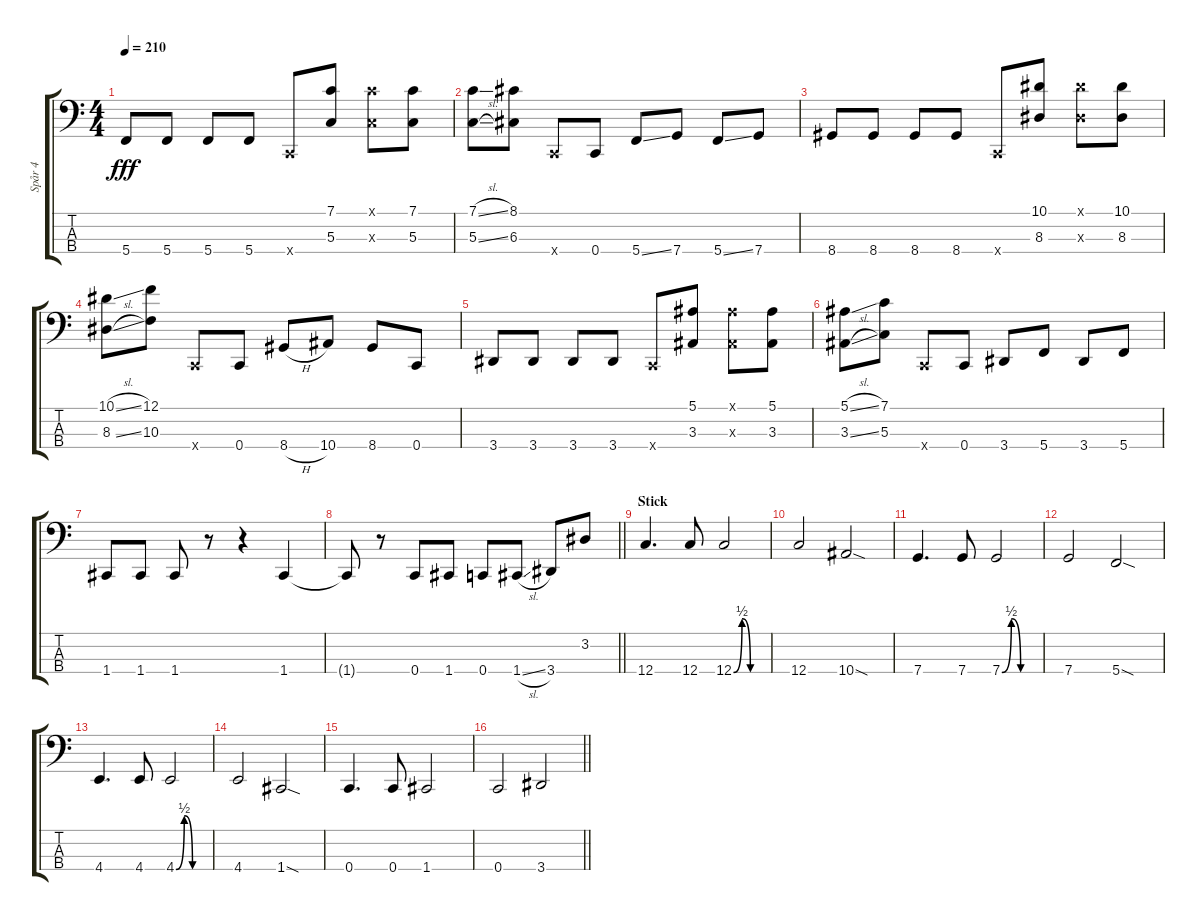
\track ("Spår 4" "Spår 4") {instrument slapbass1}
\staff {score tabs}
\tuning (F2 C2 G1 C1) {hide}
\ts (4 4)
\tempo 210
\clef f4
\ks c
5.4.8{dy fff instrument slapbass1} 5.4.8 5.4.8 5.4.8 0.4{x}.8 (7.1 5.3).8 (7.1{x} 5.3{x}).8 (7.1 5.3).8 |
(7.1{sl} 5.3{sl}).8 (8.1 6.3).8 0.4{x}.8 0.4.8 5.4{ss}.8 7.4.8 5.4{ss}.8 7.4.8 |
8.4.8{instrument slapbass1} 8.4.8 8.4.8 8.4.8 0.4{x}.8 (10.1 8.3).8 (10.1{x} 8.3{x}).8 (10.1 8.3).8 |
(10.1{sl} 8.3{sl}).8 (12.1 10.3).8 0.4{x}.8 0.4.8 8.4{h}.8 10.4.8 8.4.8 0.4.8 |
3.4.8 3.4.8 3.4.8 3.4.8 0.4{x}.8 (5.1 3.3).8 (5.1{x} 3.3{x}).8 (5.1 3.3).8 |
(5.1{sl} 3.3{sl}).8 (7.1 5.3).8 0.4{x}.8 0.4.8 3.4.8 5.4.8 3.4.8 5.4.8 |
1.4.8 1.4.8 1.4.8 r.8 r.4 1.4.4 |
\barLineRight lightlight
1.4{t}.8 r.8 0.4.8 1.4.8 0.4.8 1.4{sl}.8 3.4.8 3.2.8 |
\section ("" "Stick")
12.4.4{d} 12.4.8 12.4{be (custom 0 0 15 2 30 0 45 0 60 0)}.2 |
12.4.2 10.4{sod}.2 |
7.4.4{d} 7.4.8 7.4{be (custom 0 0 15 2 30 0 45 0 60 0)}.2 |
7.4.2 5.4{sod}.2 |
4.4.4{d} 4.4.8 4.4{be (custom 0 0 15 2 30 0 45 0 60 0)}.2 |
4.4.2 1.4{sod}.2 |
0.4.4{d} 0.4.8 1.4.2 |
\barLineRight lightlight
0.4.2 3.4.2
